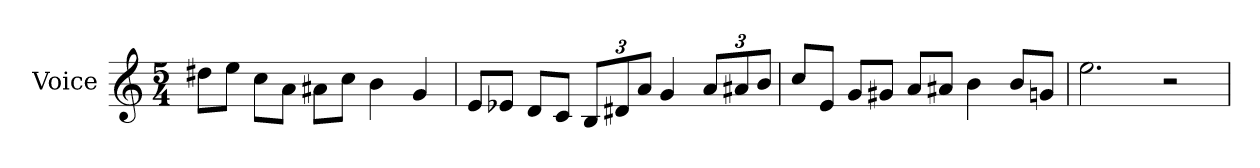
**kern
*part1
*staff1
*I"Voice
*I'Voice
*clefG2
*M5/4
=1
8dd#X\L
8ee\J
8cc\L
8a\J
8a#X\L
8cc\J
4b\
4g/
=2
8e/L
8e-X/J
8d/L
8c/J
12B/L
12d#X/
12a/J
4g/
12a/L
12a#X/
12b/J
=3
8cc/L
8e/J
8g/L
8g#X/J
8a/L
8a#X/J
4b\
8b/L
8gn/J
=4
2.ee\
2rcc
=
*-
